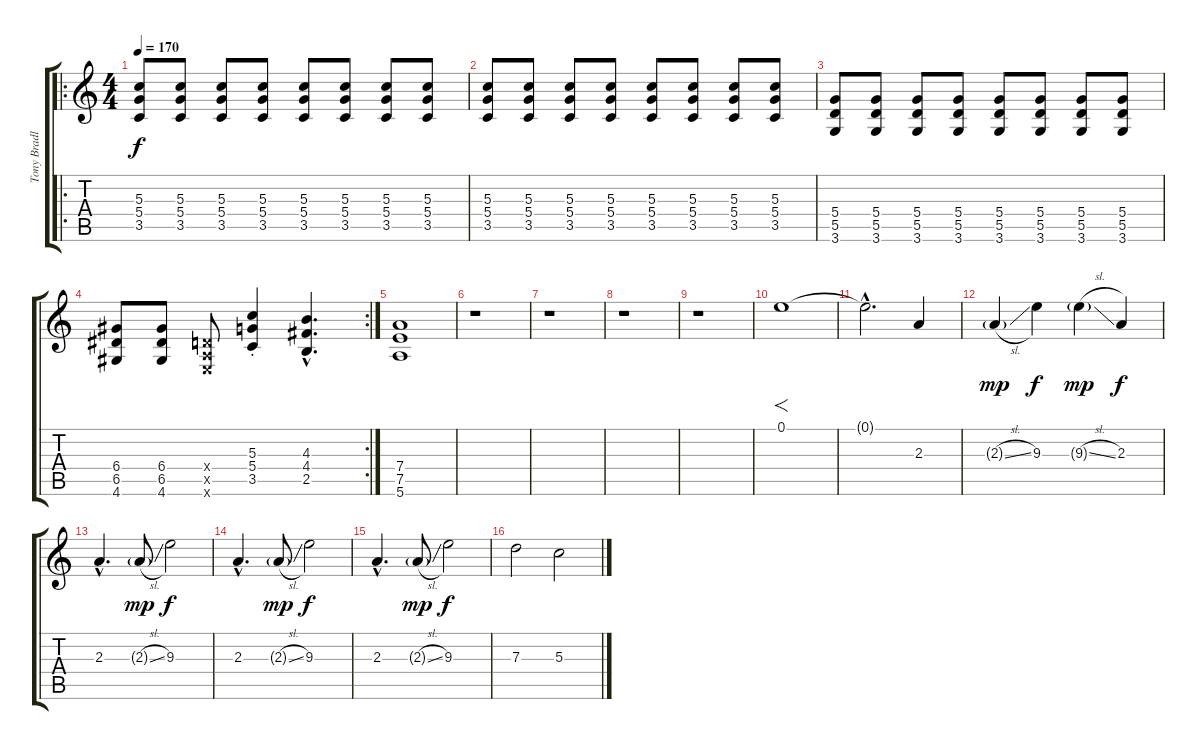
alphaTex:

\track ("Tony Bradley (Guitar)" "Tony Bradl") {instrument distortionguitar}
\staff {score tabs}
\tuning (E4 B3 G3 D3 A2 E2) {hide}
\ro
\ts (4 4)
\tempo 170
\clef g2
\ks c
(5.3 5.4 3.5).8{dy f} (5.3 5.4 3.5).8 (5.3 5.4 3.5).8 (5.3 5.4 3.5).8 (5.3 5.4 3.5).8 (5.3 5.4 3.5).8 (5.3 5.4 3.5).8 (5.3 5.4 3.5).8 |
(5.3 5.4 3.5).8 (5.3 5.4 3.5).8 (5.3 5.4 3.5).8 (5.3 5.4 3.5).8 (5.3 5.4 3.5).8 (5.3 5.4 3.5).8 (5.3 5.4 3.5).8 (5.3 5.4 3.5).8 |
(5.4 5.5 3.6).8 (5.4 5.5 3.6).8 (5.4 5.5 3.6).8 (5.4 5.5 3.6).8 (5.4 5.5 3.6).8 (5.4 5.5 3.6).8 (5.4 5.5 3.6).8 (5.4 5.5 3.6).8 |
\rc 2
(6.4 6.5 4.6).8 (6.4 6.5 4.6).8 (0.4{x} 0.5{x} 0.6{x}).8 (5.3{st} 5.4 3.5).4 (4.3{hac} 4.4{hac} 2.5{hac}).4{d} |
(7.4 7.5 5.6).1 |
r.1 |
r.1 |
r.1 |
r.1 |
0.1.1{f} |
0.1{hac t}.2{d} 2.3.4 |
2.3{sl g}.4{dy mp} 9.3.4{dy f} 9.3{sl g}.4{dy mp} 2.3.4{dy f} |
2.3{hac}.4{d} 2.3{sl g}.8{dy mp} 9.3.2{dy f} |
2.3{hac}.4{d} 2.3{sl g}.8{dy mp} 9.3.2{dy f} |
2.3{hac}.4{d} 2.3{sl g}.8{dy mp} 9.3.2{dy f} |
7.3.2 5.3.2
